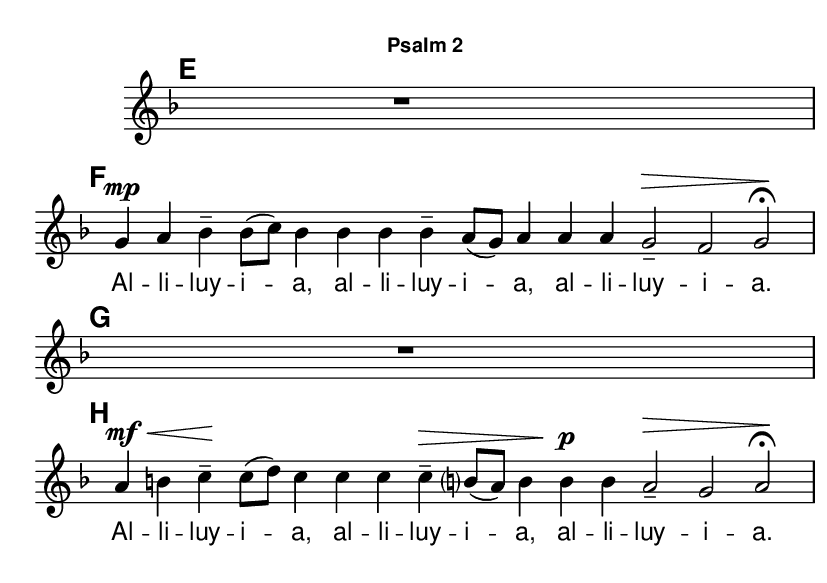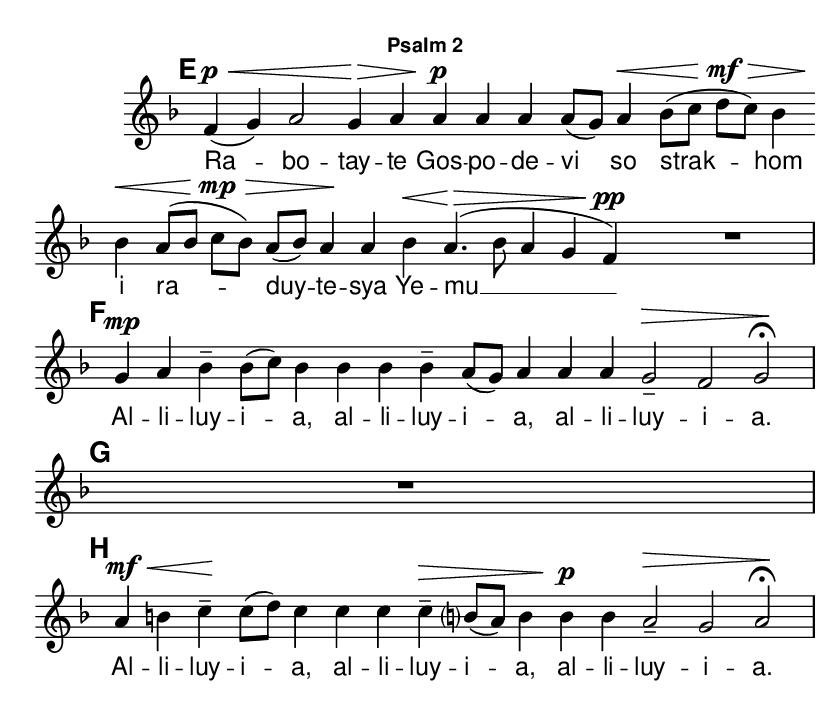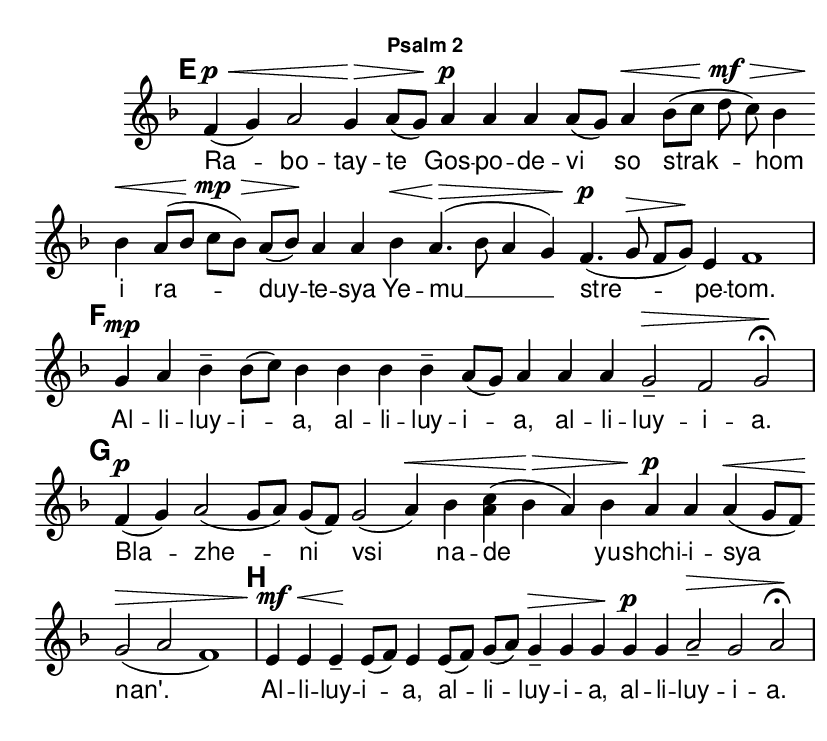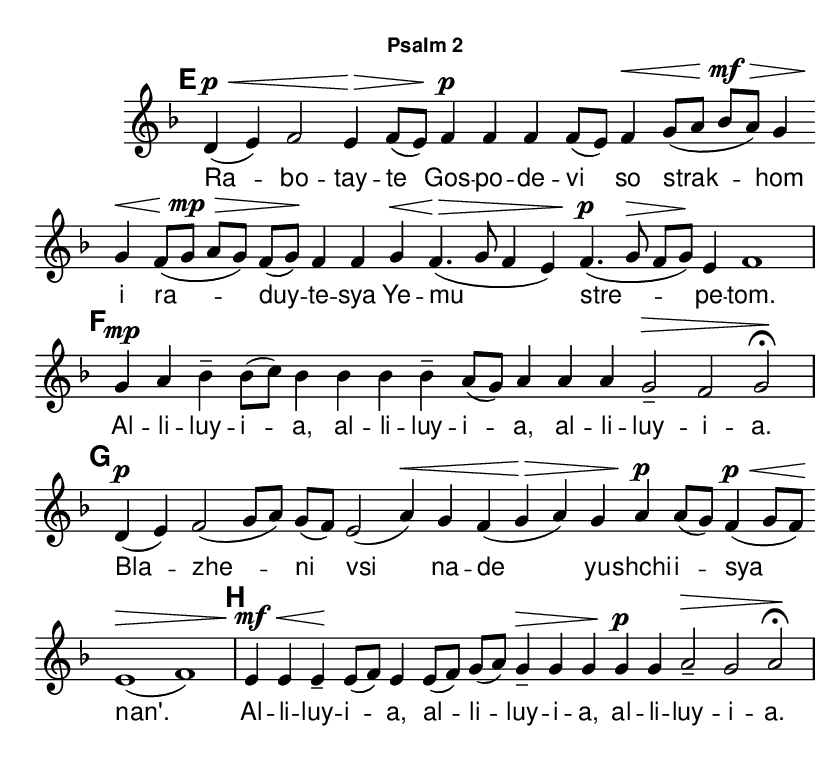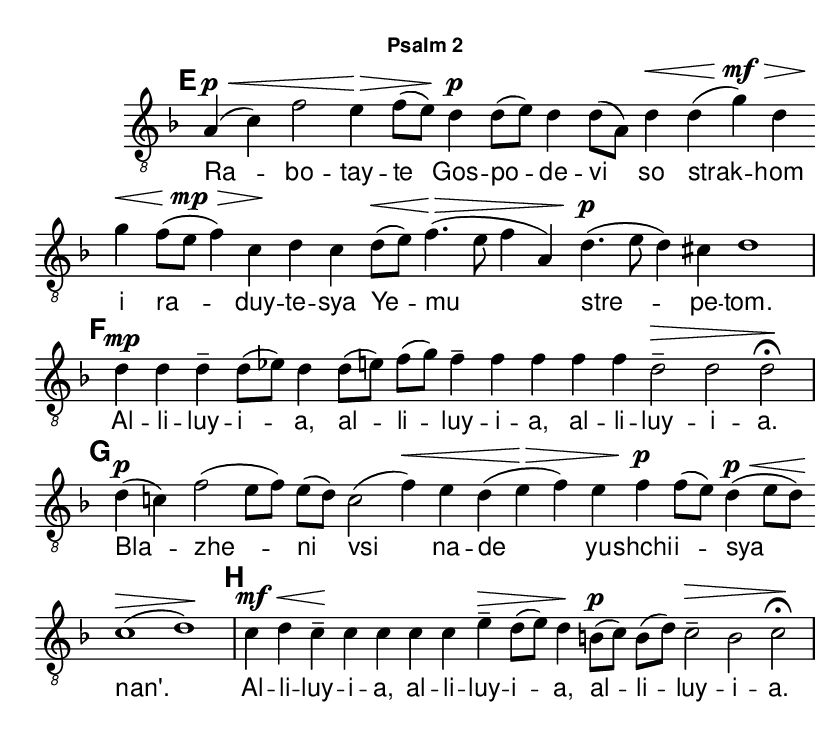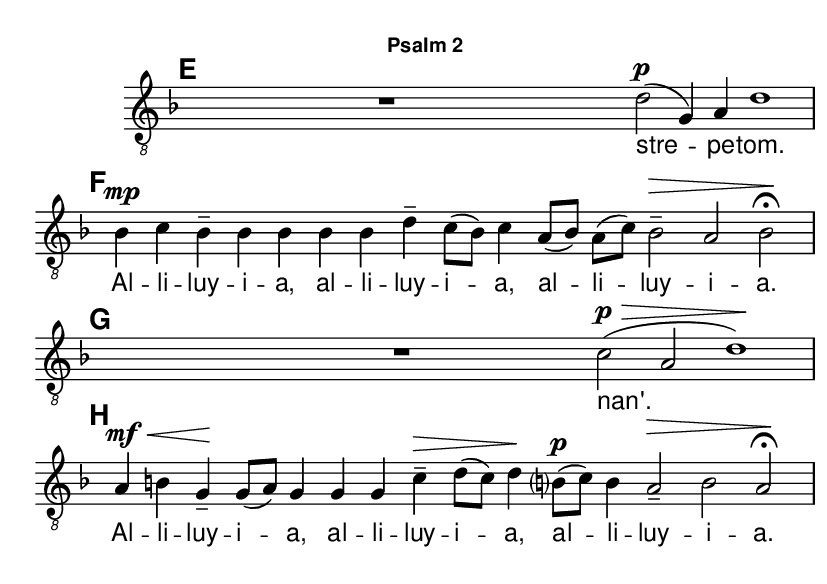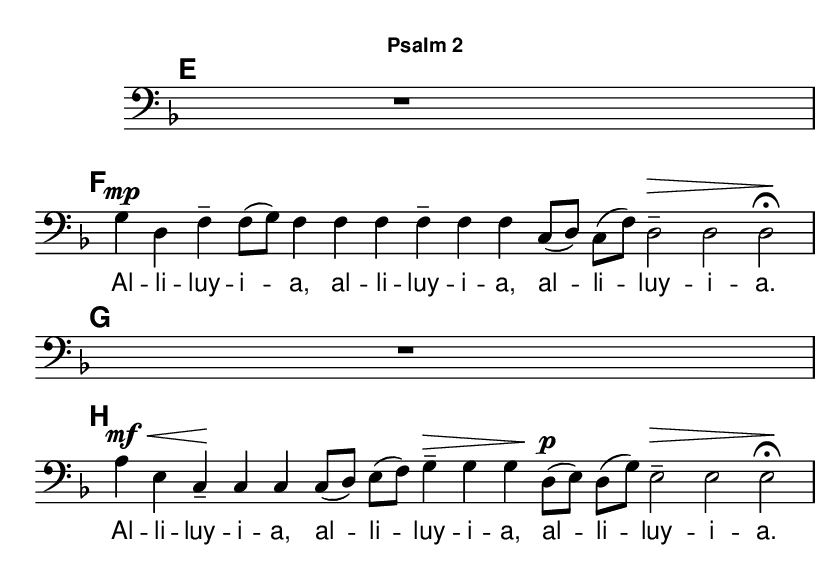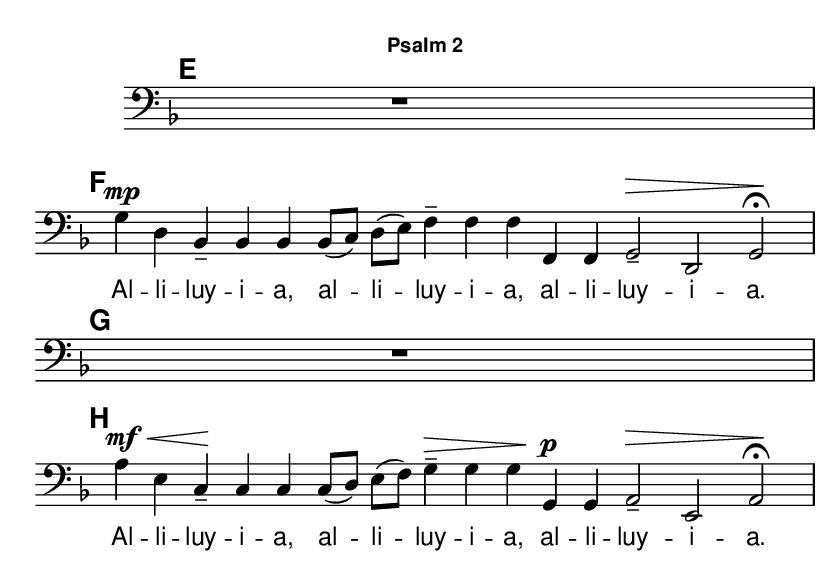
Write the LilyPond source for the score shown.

\version "2.18.2"


\header {
  subsubtitle = "Psalm 2"
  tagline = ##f
}


\paper {
  paper-height = 220\mm
  paper-width = 140\mm
  top-margin = 8\mm
  bottom-margin = 2\mm
  left-margin = 6\mm
  right-margin = 2\mm


  fonts = #
  (make-pango-font-tree
   "'Noto Sans', Helvetica, Arial, sans-serif"
   "'Noto Sans', Helvetica, Arial, sans-serif"
   "'Inconsolata', 'Courier New', monospace"
   (/ (* staff-height pt) 2.5))

}

global = {
  \key f \major
  \numericTimeSignature
  \dynamicUp
  \autoBeamOff
  \cadenzaOn
  \accidentalStyle "modern-voice-cautionary"
  \override Score.TimeSignature #'stencil = ##f
  \set Score.markFormatter = #format-mark-box-numbers
}

obreak = {\break}

sopranoOneVoiceC = \relative c'' {
  \mark #5

  \time 6/4  s4*6 \bar ""
  \time 4/4   \skip4*4 \bar ""
  \time 4/4  r1 \bar ""
  \time 6/4   \skip4*6 \bar ""
  \time 5/4   \skip4*5 \bar ""

  % page 3
  \time 3/4  \skip4*3 \bar ""
  \time 5/4  \skip4*5 \bar "|" \mark #6
  \time 5/4  g4 \mp a bes -- bes8 [( c ]) bes4 \bar ""
  \time 5/4  bes4 bes bes -- a8 [( g ]) a4 \bar ""
  \time 4/2  a4  a g2 \>  -- f g  \! \fermata \bar "|" \mark #7

}

sopranoOneVerseC = \lyricmode {
  Al -- li -- luy -- i -- "a,"
  al -- li -- luy -- i -- "a,"
  al -- li -- luy -- i -- "a."
}

sopranoOneVoiceD = \relative c'' {
  %page 3
  \mark #7
  \time 6/4  \skip4*6 \bar ""
  \time 4/4  \skip4*4 \bar ""
  \time 4/4  r1 \bar ""
  \time 4/4  \skip4*4 \bar ""
  \time 4/2  \skip2*4  \bar "|" \mark #8
  \time 5/4  a4 \mf \< b   c \! -- c8 ( [ d ]) c4 \bar ""

  %page 4
  \time 5/4  c4 c c \> -- b?8 ( [ a )  ] b4  \bar ""
  \time 4/2  b4 \p b a2 \> -- g a \! \fermata \bar "|" 
}

sopranoOneVerseD = \lyricmode {
  Al -- li -- luy -- i -- "a,"
  al -- li -- luy -- i -- "a,"
  al -- li -- luy -- i -- "a."
}



sopranoOneVoice = {\sopranoOneVoiceC \sopranoOneVoiceD}
sopranoOneVerse = {\sopranoOneVerseC \sopranoOneVerseD}

sopranoTwoVoiceC = \relative c' {

  \mark #5

  \time 6/4  f4  \p \< ( g ) a2 g4 \> a \bar ""
  \time 4/4   a4 \! \p a a a8 ( [ g ) ] \bar ""
  \time 4/4 a4 \< bes8 ( [ c   ] d \mf\> [ c ) ] bes4 \bar ""
  \time 6/4   bes4 \! \< a8 ( [ bes ] c \mp  \> [ bes ) ] a ( [ bes ) ] a4   \! a4 \bar ""
  \time 5/4   bes4 \< a4. \> ( bes8  a4 g \bar ""

  % page 3
  \time 3/4  f4 ) \pp s s \bar ""
  \time 5/4  r1 \skip4 \bar "|" \mark #6
  \time 5/4  g4 \mp  a bes -- bes8 [( c ]) bes4 \bar ""
  \time 5/4  bes4 bes bes -- a8 [( g ]) a4 \bar ""
  \time 4/2  a4  a g2 \>  -- f g  \! \fermata \bar "|" \mark #7
}

sopranoTwoVerseC = \lyricmode {
  Ra -- bo -- tay -- te Gos -- po -- de -- vi so
  strak -- hom i ra -- duy -- te -- sya Ye -- mu __

  Al -- li -- luy -- i -- "a,"
  al -- li -- luy -- i -- "a,"
  al -- li -- luy -- i -- "a."
}

sopranoTwoVoiceB = \relative c'' {
  %page 3
  \mark #7
  \time 6/4  \skip4*6 \bar ""
  \time 4/4  \skip4*4 \bar ""
  \time 4/4  r1 \bar ""
  \time 4/4  \skip4*4 \bar ""
  \time 4/2  \skip2*4  \bar "|" \mark #8
  \time 5/4  a4 \mf \< b   c \! -- c8 ( [ d ]) c4 \bar ""

  %page 4
  \time 5/4  c4 c c \> -- b?8 ( [ a )  ] b4  \bar ""
  \time 4/2  b4 \p b a2 \> -- g a \! \fermata \bar "|"

}

sopranoTwoVerseD = \lyricmode {
  Al -- li -- luy -- i -- "a,"
  al -- li -- luy -- i -- "a,"
  al -- li -- luy -- i -- "a."

}



sopranoTwoVoice = {\sopranoTwoVoiceC \sopranoTwoVoiceB}
sopranoTwoVerse = {\sopranoTwoVerseC \sopranoTwoVerseD}


altoOneVoiceC = \relative c' {
  \mark #5
  \time 6/4  f4( \<  \p g) a2 g4 \>  a8 [( g8 ])  \bar ""
  \time 4/4  a4  \p a a a8 [( g ])  \bar ""
  \time 4/4  a4 \<  bes8 ( [ c  ] d \mf \>  c  ) bes4  \bar ""
  \time 6/4  bes4  \< a8 [( bes ] c \mp \> [ bes ]) a [( bes \! ]) a4  a   \bar ""
  \time 5/4  bes4 \<  a4.( \> bes8   a4 g)  \bar ""

  \time 3/4 f4. \p ( g8 \> f [ g ) ]  \bar ""
  \time 5/4  e4 \! f1 \bar "|"  \mark #6 \obreak
  \time 5/4  g4 \mp a bes -- bes8 ( [ c ) ] bes4  \bar ""
  \time 5/4  bes4 bes bes -- a8 ( [ g ) ] a4  \bar ""
  \time 4/2  a4 a g2 \> -- f g \! \fermata \bar "|" \mark#7

}

altoOneVerseC = \lyricmode {
  Ra -- bo -- tay -- te Gos -- po -- de -- vi so
  strak -- hom i ra -- duy -- te -- sya Ye -- mu __
  stre -- pe -- "tom."

  Al -- li -- luy -- i -- "a,"
  al -- li -- luy -- i -- "a,"
  al -- li -- luy -- i -- "a."

}

altoOneVoiceD = \relative c' {
    \mark #7
  \time 6/4 f4( \p  g) a2( g8 [ a ] ) g ( [ f ) ] \bar ""
  \time 4/4  g2( a4) \< bes \bar ""
  \time 4/4 <c a>4(  bes \>  a) bes \bar ""
  \time 4/4 a4 \p  a  a ( \< g8 [ f ] ) \bar ""
  \time 4/2 g2  \>(  a2 f1 ) \bar "|" \mark #8
  \time 5/4 e4 \mf \< e  e \! -- e8 ( [ f ) ] e4 \bar ""

  %page 4
  \time 5/4 e8 ( [ f ) ] g ( [ a ) ] g4 \> -- g4 g \! \bar ""
  \time 4/2   g4 \p g a2 \> -- g a \! \fermata \bar "|" 

}

altoOneVerseD = \lyricmode {
  Bla -- zhe -- ni vsi na -- de yu -- shchi -- i -- sya "nan'."

  Al -- li -- luy -- i -- "a,"
  al -- li -- luy -- i -- "a,"
  al -- li -- luy -- i -- "a."

}

altoOneVoice = {\altoOneVoiceC \altoOneVoiceD}
altoOneVerse = {\altoOneVerseC \altoOneVerseD}

altoTwoVoiceC = \relative c' {
  \mark #5
  \time 6/4  d4 \p \< ( e ) f2 e4 \> f8 ( [ e ) ]   \bar ""
  \time 4/4  f4  \p f f f8 ( [ e ) ]   \bar ""
  \time 4/4  f4 \<  g8 [( a  ] bes  \mf \> [ a ] ) g4   \bar ""
  \time 6/4  g4 \<  f8 ( [ g  \mp \> ] a   [ g ) ] f ( [ g \! ) ] f4 \! f   \bar ""
  \time 5/4  g4 \<  f4. \> ( g8   f4 e )  \bar ""

  % page 3
  \time 3/4  f4. \p ( g8 \> f [ g ) ]  \bar ""
  \time 5/4  e4 \! f1  \bar "|"  \mark #6
  \time 5/4  g4 \mp a bes -- bes8 ( [ c ) ] bes4  \bar ""
  \time 5/4  bes4 bes bes -- a8 ( [ g ) ] a4  \bar ""
  \time 4/2  a4 a g2 \> -- f g \! \fermata \bar "|" \mark#7

}

altoTwoVerseC = \lyricmode {
  Ra -- bo -- tay -- te Gos -- po -- de -- vi so
  strak -- hom i ra -- duy -- te -- sya Ye -- mu
  stre -- pe -- "tom."

  Al -- li -- luy -- i -- "a,"
  al -- li -- luy -- i -- "a,"
  al -- li -- luy -- i -- "a."

}

altoTwoVoiceD = \relative c' {
  %page 3
  \mark #7
  \time 6/4  d4 \p ( e ) f2 ( g8 [ a ) ] g( [ f ]) \bar ""
  \time 4/4  e2 ( a4 \< ) g \bar ""
  \time 4/4 f4 ( g \>  a ) g \bar ""
  \time 4/4 a4 \p a8( [ g ) ] f4( \p \<  g8 [ f ) ] \bar ""
  \time 4/2 e1( \> f1 ) \bar "|" \mark #8
  \time 5/4 e4 \mf \< e  e \! -- e8 ( [ f ) ] e4 \bar ""

  %page 4
  \time 5/4 e8 ( [ f ) ] g ( [ a ) ] g4 \> -- g4 g  \bar ""
  \time 4/2   g4 \p g a2 \> -- g a \! \fermata \bar "|"

}

altoTwoVerseD = \lyricmode {
  Bla -- zhe -- ni vsi na -- de yu -- shchi -- i -- sya "nan'."

  Al -- li -- luy -- i -- "a,"
  al -- li -- luy -- i -- "a,"
  al -- li -- luy -- i -- "a."
}



altoTwoVoice  = {\altoTwoVoiceC \altoTwoVoiceD}
altoTwoVerse  = {\altoTwoVerseC \altoTwoVerseD}


tenoreOneVoiceC = \relative c' {
  \mark #5
  \time 6/4  a4 \p \< ( c ) f2  e4 \> f8 ( [ e ) ]   \bar ""
  \time 4/4  d4 \p d8 ( [ e ) ] d4 d8 ( [ a ] )  \bar ""
  \time 4/4  d4 \<  d ( g ) \mf \> d  \bar ""
  \time 6/4  g4 \< f8 ( [ e ] \mp \> f4 ) c \! d c  \bar ""
  \time 5/4  d8 \< ( [ e ) ] f4. \> ( e8 f4 a, ) \bar ""

  % page 3
  \time 3/4 d4.\p ( e8 d4 ) \bar ""
  \time 5/4  cis4 d1 \bar "|" \mark #6
  \time 5/4  d4 \mp d d -- d8 ( [ es ) ] d4 \bar ""
  \time 5/4  d8 ( [ e! ) ] f ( [ g ) ] f4 -- f  f \bar ""
  \time 4/2  f4 f d2 \> -- d d \! \fermata \bar "|" \mark#7

}

tenoreOneVerseC = \lyricmode {
  Ra -- bo -- tay -- te Gos -- po -- de -- vi so
  strak -- hom i ra -- duy -- te -- sya Ye -- mu
  stre -- pe -- "tom."

  Al -- li -- luy -- i -- "a,"
  al -- li -- luy -- i -- "a,"
  al -- li -- luy -- i -- "a."


}

tenoreOneVoiceD = \relative c' {
  \mark #7
  \time 6/4  d4( \p c ) f2 ( e8 [ f ) ] e ( [ d ) ] \bar ""
  \time 4/4  c2 ( f4 \< ) e \bar ""
  \time 4/4 d4 ( e \> f ) e  \bar ""
  \time 4/4 f4 \p f8 ( [ e ) ] d4\p \< ( e8 [ d ) ] \bar ""
  \time 4/2 c1 \> (  d1 )\! \bar "|" \mark #8
  \time 5/4  c4 \mf \< d  c \! -- c c \bar ""

  %page 4
  \time 5/4 c4 c e \> -- d8 [( e ] ) d4   \bar ""
  \time 4/2  b8 \p  ( [ c ] ) b [ ( d ) ] c2 \> -- b c \! \fermata \bar "|" 
}

tenoreOneVerseD = \lyricmode {
  Bla -- zhe -- ni vsi na -- de yu -- shchi -- i -- sya "nan'."

  Al -- li -- luy -- i -- "a,"
  al -- li -- luy -- i -- "a,"
  al -- li -- luy -- i -- "a."
}

tenoreOneVoice = { \tenoreOneVoiceC \tenoreOneVoiceD }
tenoreOneVerse = {\tenoreOneVerseC \tenoreOneVerseD}

tenoreTwoVoiceC = \relative c' {
  \mark #5
  \time 6/4  s4*6  \bar ""
  \time 4/4  \skip4*4  \bar ""
  \time 4/4  r1  \bar ""
  \time 6/4  \skip4*6  \bar ""
  \time 5/4  \skip4*5 \bar ""

  % page 3
  \time 3/4 d2 \p ( g,4 ) \bar ""
  \time 5/4  a4 d1 \bar "|" \mark #6
  \time 5/4  bes4 \mp c bes -- bes bes \bar ""
  \time 5/4  bes4 bes d -- c8 [( bes ]) c4 \bar ""
  \time 4/2  a8 ( [ bes ) ] a ( [ c ) ] bes2 \> -- a2 bes \! \fermata \bar "|"

}

tenoreTwoVerseC = \lyricmode {
  stre -- pe -- "tom."

  Al -- li -- luy -- i -- "a,"
  al -- li -- luy -- i -- "a,"
  al -- li -- luy -- i -- "a."

}

tenoreTwoVoiceD = \relative c' {
  %page 3
  \mark #7
  \time 6/4  \skip4*6 \bar ""
  \time 4/4  \skip4*4 \bar ""
  \time 4/4  r1 \bar ""
  \time 4/4  \skip4*4 \bar ""
  \time 4/2  c2( \p \> a2 d1) \! \bar "|" \mark #8
  \time 5/4   a4 \mf \< b  g \! -- g8 ( [ a ) ] g4 \bar ""

  %page 4
  \time 5/4 g4 g c \> -- d8 ( [ c ] ) d4  \bar ""
  \time 4/2 b?8 \p ( [ c ) ] b4 a2 \> -- b a \! \fermata \bar "|" 

}

tenoreTwoVerseD = \lyricmode {
  "nan'."

  Al -- li -- luy -- i -- "a,"
  al -- li -- luy -- i -- "a,"
  al -- li -- luy -- i -- "a."
}

tenoreTwoVoice = { \tenoreTwoVoiceC \tenoreTwoVoiceD }
tenoreTwoVerse = {\tenoreTwoVerseC \tenoreTwoVerseD}


bassoOneVoiceC = \relative c' {
  \mark #5
  \time 6/4  s4*6  \bar ""
  \time 4/4  \skip4*4  \bar ""
  \time 4/4  r1  \bar ""
  \time 6/4  \skip4*6  \bar ""
  \time 5/4  \skip4*5 \bar ""

  % page 3
  \time 3/4 \skip4*3 \bar ""
  \time 5/4  \skip4*5\bar "|" \mark #6
  \time 5/4  g4 \mp d f -- f8 ( [ g ) ] f4 \bar ""
  \time 5/4  f4 f f -- f f \bar ""
  \time 4/2  c8 ( [ d ) ] c ( [ f ) ] d2 \> -- d  d2 \! \fermata \bar "|" \mark #7
}

bassoOneVerseC = \lyricmode {
  Al -- li -- luy -- i -- "a,"
  al -- li -- luy -- i -- "a,"
  al -- li -- luy -- i -- "a."
}

bassoOneVoiceD = \relative c' {
  %page 3
  \mark #7
  \time 6/4  \skip4*6 \bar ""
  \time 4/4  \skip4*4 \bar ""
  \time 4/4  r1 \bar ""
  \time 4/4  \skip4*4 \bar ""
  \time 4/2  \skip2*4 \bar "|" \mark #8
  \time 5/4  a4 \mf \< e  c \! -- c c \bar ""

  %page 4
  \time 5/4 c8 ( [ d ) ] e ( [ f ) ] g4 \> -- g4 g \bar ""
  \time 4/2  d8 \p ( [ e ) ] d ( [ g ) ] e2 \> --  e2 e \! \fermata  \bar "|"
}

bassoOneVerseD = \lyricmode {
  Al -- li -- luy -- i -- "a,"
  al -- li -- luy -- i -- "a,"
  al -- li -- luy -- i -- "a."
}

bassoOneVoice = { \bassoOneVoiceC \bassoOneVoiceD }
bassoOneVerse = {\bassoOneVerseC \bassoOneVerseD}

bassoTwoVoiceC = \relative c' {
  \mark #5
  \time 6/4  \skip4*6  \bar ""
  \time 4/4  \skip4*4  \bar ""
  \time 4/4  r1 \bar ""
  \time 6/4  \skip4*6  \bar ""
  \time 5/4  \skip4*5 \bar ""

  % page 3
  \time 3/4 \skip4*3 \bar ""
  \time 5/4  \skip4*5 \bar "|" \mark #6 \obreak
  \time 5/4  g4 \mp d bes -- bes bes \bar ""
  \time 5/4  bes8 ( [ c ) ] d ( [ e ) ] f4 -- f f \bar ""
  \time 4/2  f,4 f g2 \> -- d g \! \fermata \bar "|" \mark #7 \obreak

}

bassoTwoVerseC = \lyricmode {
  Al -- li -- luy -- i -- "a,"
  al -- li -- luy -- i -- "a,"
  al -- li -- luy -- i -- "a."
}

bassoTwoVoiceD = \relative c' {
  %page 3
  \mark #7
  \time 6/4  s4*6 \bar ""
  \time 4/4  \skip4*4 \bar ""
  \time 4/4  r1 \bar ""
  \time 4/4  \skip4*4 \bar ""
  \time 4/2  \skip2*4 \bar "|" \mark #8 \obreak
  \time 5/4  a4 \mf \< e   c \! -- c c \bar "" 

  %page 4
  \time 5/4 c8 ( [ d ) ] e ( [ f ) ] g4 \> -- g4 g \bar ""
  \time 4/2 g,4 \p g a2 \> -- e a \! \fermata \bar "|"

}

bassoTwoVerseD = \lyricmode {
  Al -- li -- luy -- i -- "a,"
  al -- li -- luy -- i -- "a,"
  al -- li -- luy -- i -- "a."
}

bassoTwoVoice = { \bassoTwoVoiceC \bassoTwoVoiceD }
bassoTwoVerse = {\bassoTwoVerseC \bassoTwoVerseD}



%---------- Soprano-------------------------------
\book {
  \bookOutputName "01_sopranoOne"
  \score {
    \new Staff \with {
    } { \global  \sopranoOneVoice }
    \addlyrics { \sopranoOneVerse }
  }
}


\book {
  \bookOutputName "02_sopranoTwo"
  \score {
    \new Staff \with {
    } { \global \sopranoTwoVoice }
    \addlyrics { \sopranoTwoVerse }
  }
}
%---------- Alto -------------------------------
\book {
  \bookOutputName "03_altoOne"
  \score {
    \new Staff \with {
    } {\dynamicUp \global  \altoOneVoice }
    \addlyrics { \altoOneVerse }
  }
}
\book {
  \bookOutputName "04_altoTwo"
  \score {
    \new Staff \with {
    } { \global  \altoTwoVoice }
    \addlyrics { \altoTwoVerse }
  }
}

%---------- Tenore -------------------------------
\book {
  \bookOutputName "05_tenoreOne"
  \score {
    \new Staff \with {
    } {\clef "treble_8" \global \tenoreOneVoice }
    \addlyrics { \tenoreOneVerse }
  }
}
\book {
  \bookOutputName "06_tenoreTwo"
  \score {
    \new Staff \with {
    } { \clef "treble_8" \global  \tenoreTwoVoice }
    \addlyrics { \tenoreTwoVerse }
  }
}

%---------- Basso -------------------------------
\book {
  \bookOutputName "07_bassoOne"
  \score {
    \new Staff \with {
    } { \clef bass \global  \bassoOneVoice }
    \addlyrics { \bassoOneVerse }
  }
}
\book {
  \bookOutputName "08_bassoTwo"
  \score {
    \new Staff \with {
    } { \clef bass \global   \bassoTwoVoice }
    \addlyrics { \bassoTwoVerse }
  }
}

